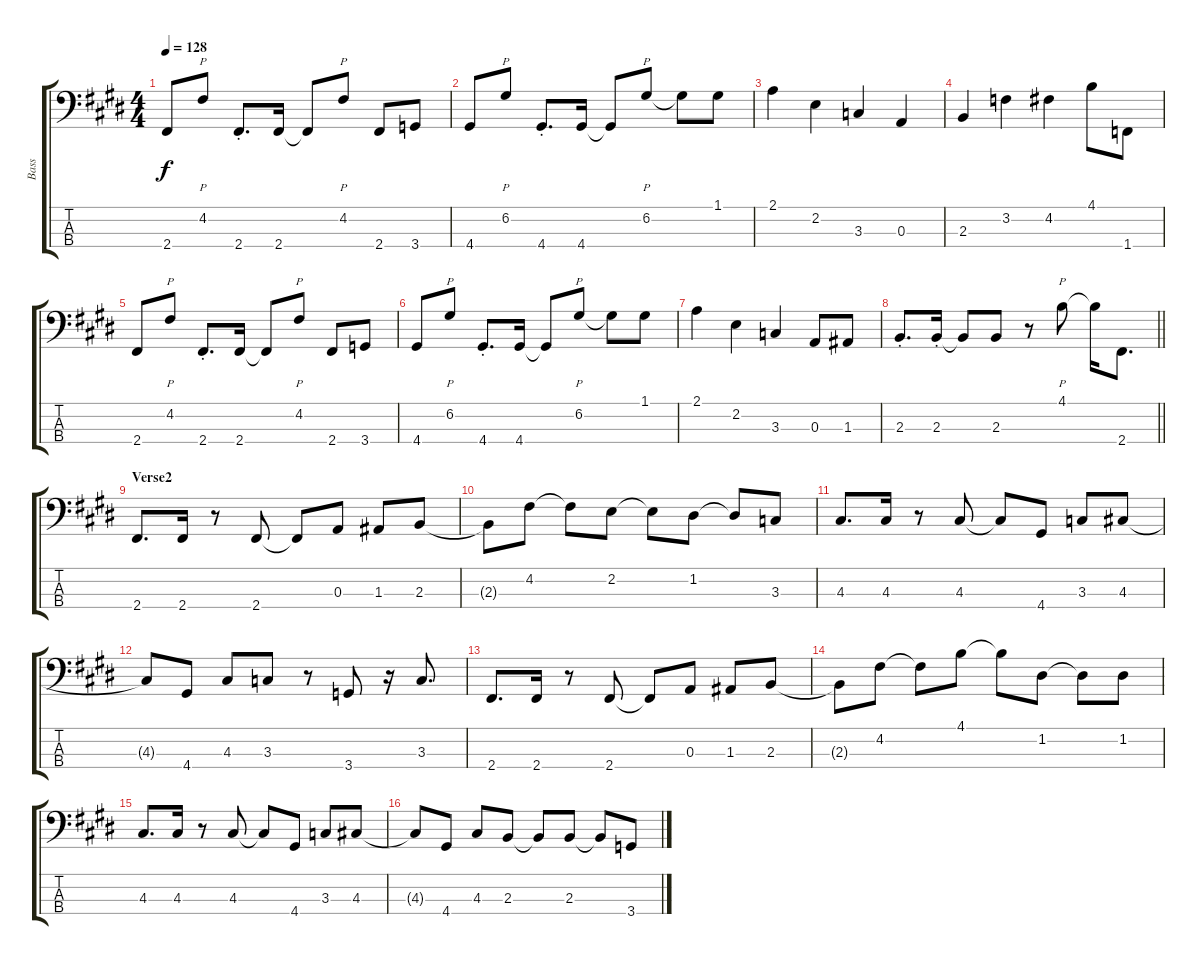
\track ("Bass" "Bass") {instrument electricbassfinger}
\staff {score tabs}
\tuning (G2 D2 A1 E1) {hide}
\ts (4 4)
\tempo 128
\clef f4
\ks c#minor
2.4.8{dy f} 4.2.8{p} 2.4{st}.8{d} 2.4.16 2.4{t}.8 4.2.8{p} 2.4.8 3.4.8 |
4.4.8 6.2.8{p} 4.4{st}.8{d} 4.4.16 4.4{t}.8 6.2.8{p} 6.2{t}.8 1.1.8 |
2.1.4 2.2.4 3.3.4 0.3.4 |
2.3.4 3.2.4 4.2.4 4.1.8 1.4.8 |
2.4.8 4.2.8{p} 2.4{st}.8{d} 2.4.16 2.4{t}.8 4.2.8{p} 2.4.8 3.4.8 |
4.4.8 6.2.8{p} 4.4{st}.8{d} 4.4.16 4.4{t}.8 6.2.8{p} 6.2{t}.8 1.1.8 |
2.1.4 2.2.4 3.3.4 0.3.8 1.3.8 |
\barLineRight lightlight
2.3{st}.8{d} 2.3{st}.16 2.3{t}.8 2.3.8 r.8 4.1.8{p} 4.1{t}.16 2.4.8{d} |
\section ("" "Verse2")
2.4.8{d} 2.4.16 r.8 2.4.8 2.4{t}.8 0.3.8 1.3.8 2.3.8 |
2.3{t}.8 4.2.8 4.2{t}.8 2.2.8 2.2{t}.8 1.2.8 1.2{t}.8 3.3.8 |
4.3.8{d} 4.3.16 r.8 4.3.8 4.3{t}.8 4.4.8 3.3.8 4.3.8 |
4.3{t}.8 4.4.8 4.3.8 3.3.8 r.8 3.4.8 r.16 3.3.8{d} |
2.4.8{d} 2.4.16 r.8 2.4.8 2.4{t}.8 0.3.8 1.3.8 2.3.8 |
2.3{t}.8 4.2.8 4.2{t}.8 4.1.8 4.1{t}.8 1.2.8 1.2{t}.8 1.2.8 |
4.3.8{d} 4.3.16 r.8 4.3.8 4.3{t}.8 4.4.8 3.3.8 4.3.8 |
4.3{t}.8 4.4.8 4.3.8 2.3.8 2.3{t}.8 2.3.8 2.3{t}.8 3.4.8
